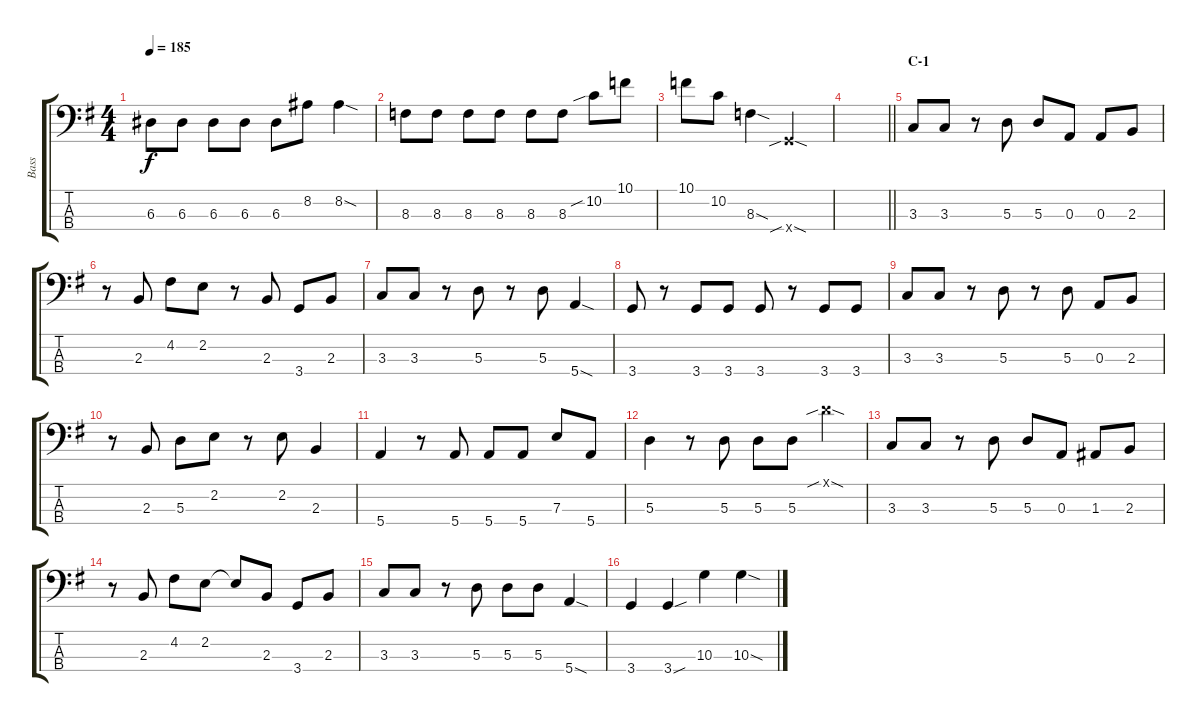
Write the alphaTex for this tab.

\track ("Bass" "Bass") {instrument electricbassfinger}
\staff {score tabs}
\tuning (G2 D2 A1 E1) {hide}
\ts (4 4)
\tempo 185
\clef f4
\ks g
6.3.8{dy f} 6.3.8 6.3.8 6.3.8 6.3.8 8.2.8 8.2{sod}.4 |
8.3.8 8.3.8 8.3.8 8.3.8 8.3.8 8.3.8 10.2{sib}.8 10.1.8 |
10.1.8 10.2.8 8.3{sod}.4 3.4{sib sod x}.2 |
\barLineRight lightlight
|
\section ("" "C-1")
3.3.8 3.3.8 r.8 5.3.8 5.3.8 0.3.8 0.3.8 2.3.8 |
r.8 2.3.8 4.2.8 2.2.8 r.8 2.3.8 3.4.8 2.3.8 |
3.3.8 3.3.8 r.8 5.3.8 r.8 5.3.8 5.4{sod}.4 |
3.4.8 r.8 3.4.8 3.4.8 3.4.8 r.8 3.4.8 3.4.8 |
3.3.8 3.3.8 r.8 5.3.8 r.8 5.3.8 0.3.8 2.3.8 |
r.8 2.3.8 5.3.8 2.2.8 r.8 2.2.8 2.3.4 |
5.4.4 r.8 5.4.8 5.4.8 5.4.8 7.3.8 5.4.8 |
5.3.4 r.8 5.3.8 5.3.8 5.3.8 7.1{sib sod x}.4 |
3.3.8 3.3.8 r.8 5.3.8 5.3.8 0.3.8 1.3.8 2.3.8 |
r.8 2.3.8 4.2.8 2.2.8 2.2{t}.8 2.3.8 3.4.8 2.3.8 |
3.3.8 3.3.8 r.8 5.3.8 5.3.8 5.3.8 5.4{sod}.4 |
3.4.4 3.4{sou}.4 10.3.4 10.3{sod}.4
